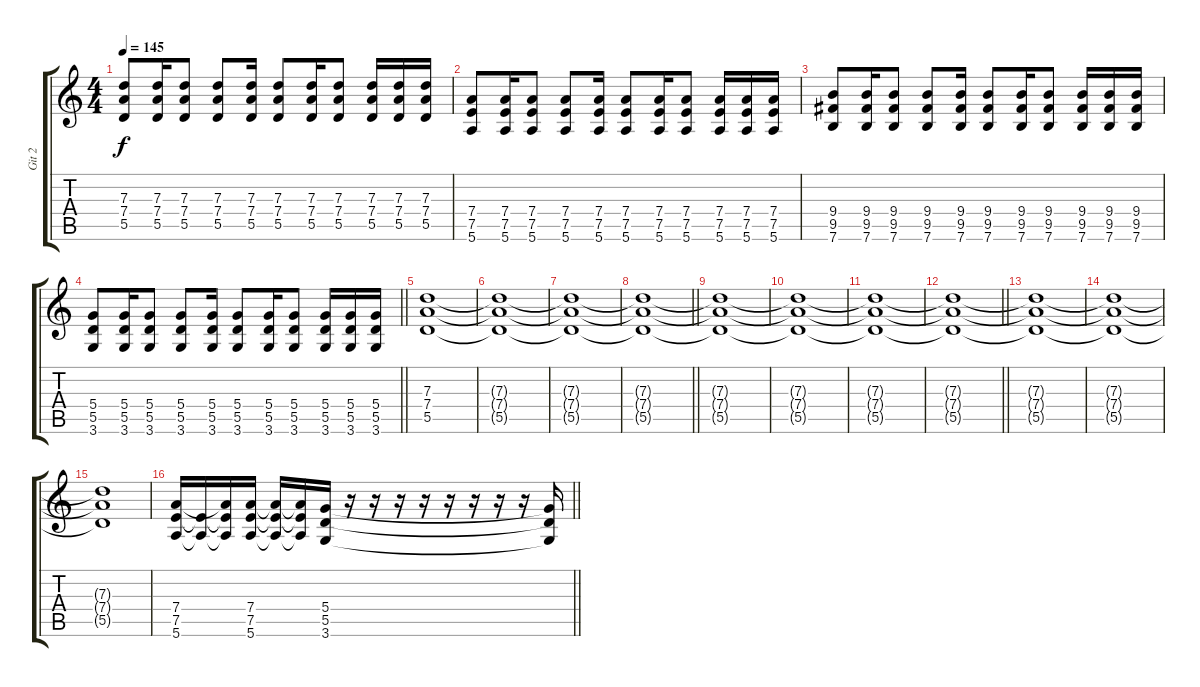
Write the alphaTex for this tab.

\track ("Git 2" "Git 2") {instrument distortionguitar}
\staff {score tabs}
\tuning (E4 B3 G3 D3 A2 E2) {hide}
\ts (4 4)
\tempo 145
\clef g2
\ks c
(7.3 7.4 5.5).8{dy f} (7.3 7.4 5.5).16 (7.3 7.4 5.5).8 (7.3 7.4 5.5).8 (7.3 7.4 5.5).16 (7.3 7.4 5.5).8 (7.3 7.4 5.5).16 (7.3 7.4 5.5).8 (7.3 7.4 5.5).16 (7.3 7.4 5.5).16 (7.3 7.4 5.5).16 |
(7.4 7.5 5.6).8 (7.4 7.5 5.6).16 (7.4 7.5 5.6).8 (7.4 7.5 5.6).8 (7.4 7.5 5.6).16 (7.4 7.5 5.6).8 (7.4 7.5 5.6).16 (7.4 7.5 5.6).8 (7.4 7.5 5.6).16 (7.4 7.5 5.6).16 (7.4 7.5 5.6).16 |
(9.4 9.5 7.6).8 (9.4 9.5 7.6).16 (9.4 9.5 7.6).8 (9.4 9.5 7.6).8 (9.4 9.5 7.6).16 (9.4 9.5 7.6).8 (9.4 9.5 7.6).16 (9.4 9.5 7.6).8 (9.4 9.5 7.6).16 (9.4 9.5 7.6).16 (9.4 9.5 7.6).16 |
\barLineRight lightlight
(5.4 5.5 3.6).8 (5.4 5.5 3.6).16 (5.4 5.5 3.6).8 (5.4 5.5 3.6).8 (5.4 5.5 3.6).16 (5.4 5.5 3.6).8 (5.4 5.5 3.6).16 (5.4 5.5 3.6).8 (5.4 5.5 3.6).16 (5.4 5.5 3.6).16 (5.4 5.5 3.6).16 |
(7.3 7.4 5.5).1 |
(7.3{t} 7.4{t} 5.5{t}).1 |
(7.3{t} 7.4{t} 5.5{t}).1 |
\barLineRight lightlight
(7.3{t} 7.4{t} 5.5{t}).1 |
(7.3{t} 7.4{t} 5.5{t}).1 |
(7.3{t} 7.4{t} 5.5{t}).1 |
(7.3{t} 7.4{t} 5.5{t}).1 |
\barLineRight lightlight
(7.3{t} 7.4{t} 5.5{t}).1 |
(7.3{t} 7.4{t} 5.5{t}).1 |
(7.3{t} 7.4{t} 5.5{t}).1 |
(7.3{t} 7.4{t} 5.5{t}).1 |
\barLineRight lightlight
(7.4 7.5 5.6).16 (7.5{t} 5.6{t}).16 (7.4{t} 7.5{t} 5.6{t}).16 (7.4 7.5 5.6).16 (7.4{t} 7.5{t} 5.6{t}).16 (7.4{t} 7.5{t} 5.6{t}).16 (5.4 5.5 3.6).16 r.16 r.16 r.16 r.16 r.16 r.16 r.16 r.16 (5.4{t} 5.5{t} 3.6{t}).16
